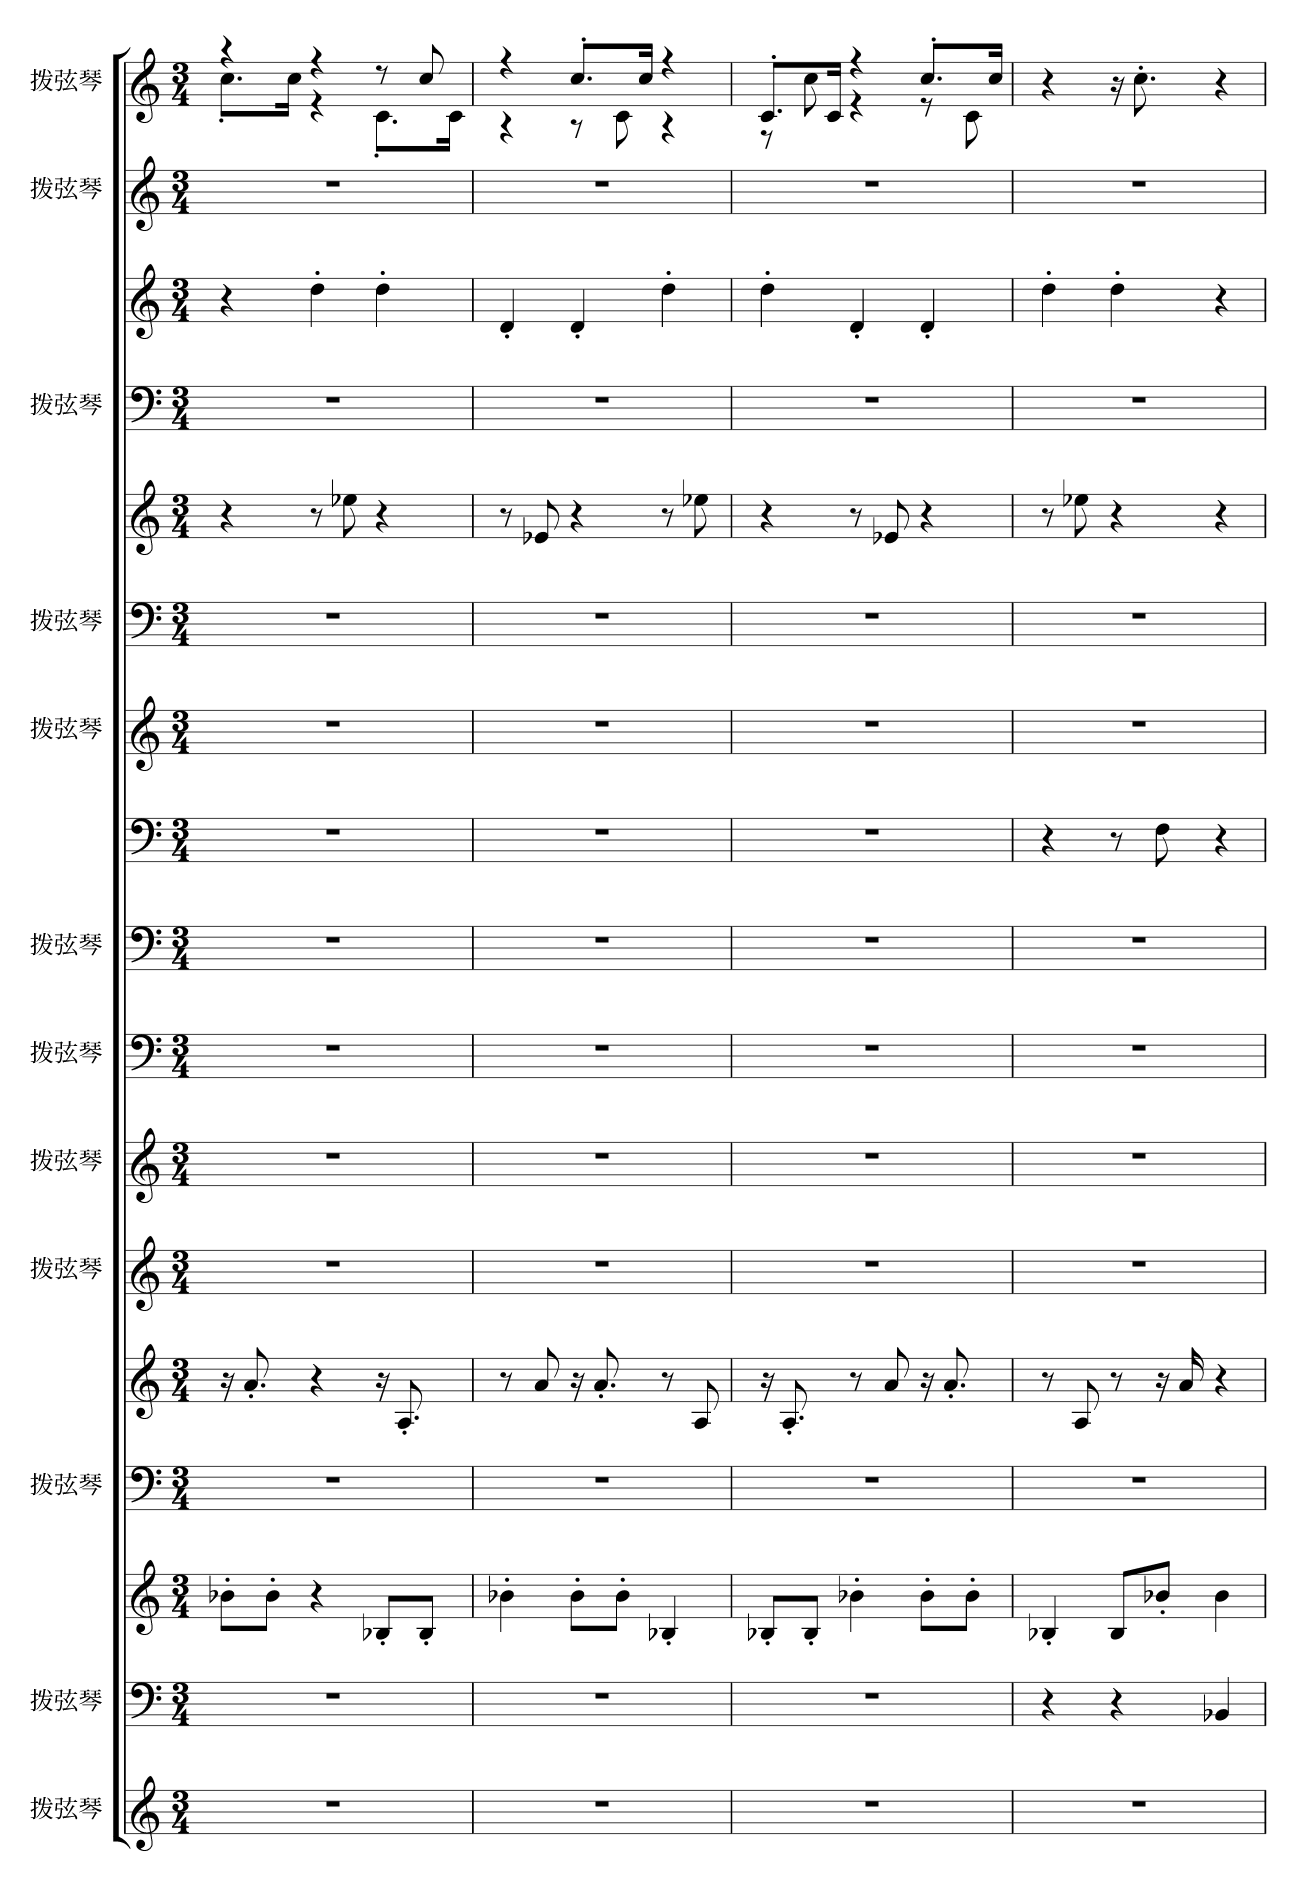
**kern	**kern	**kern	**kern	**kern	**kern	**kern	**kern	**kern	**kern	**kern	**kern	**kern	**kern	**kern	**kern	**kern
*part12	*part11	*part11	*part10	*part10	*part9	*part8	*part7	*part6	*part6	*part5	*part4	*part4	*part3	*part3	*part2	*part1
*staff17	*staff16	*staff15	*staff14	*staff13	*staff12	*staff11	*staff10	*staff9	*staff8	*staff7	*staff6	*staff5	*staff4	*staff3	*staff2	*staff1
*I"拨弦琴	*I"拨弦琴	*	*I"拨弦琴	*	*I"拨弦琴	*I"拨弦琴	*I"拨弦琴	*I"拨弦琴	*	*I"拨弦琴	*I"拨弦琴	*	*I"拨弦琴	*	*I"拨弦琴	*I"拨弦琴
*clefG2	*clefF4	*clefG2	*clefF4	*clefG2	*clefG2	*clefG2	*clefF4	*clefF4	*clefF4	*clefG2	*clefF4	*clefG2	*clefF4	*clefG2	*clefG2	*clefG2
*k[]	*k[]	*k[]	*k[]	*k[]	*k[]	*k[]	*k[]	*k[]	*k[]	*k[]	*k[]	*k[]	*k[]	*k[]	*k[]	*k[]
*M3/4	*M3/4	*M3/4	*M3/4	*M3/4	*M3/4	*M3/4	*M3/4	*M3/4	*M3/4	*M3/4	*M3/4	*M3/4	*M3/4	*M3/4	*M3/4	*M3/4
*MM105	*MM105	*MM105	*MM105	*MM105	*MM105	*MM105	*MM105	*MM105	*MM105	*MM105	*MM105	*MM105	*MM105	*MM105	*MM105	*MM105
=1	=1	=1	=1	=1	=1	=1	=1	=1	=1	=1	=1	=1	=1	=1	=1	=1
*	*	*	*	*	*	*	*	*	*	*	*	*	*	*	*	*^
2.r	2.r	8b-X'\L	2.r	16r	2.r	2.r	2.r	2.r	2.r	2.r	2.r	4r	2.r	4r	2.r	4r	8.cc'\L
.	.	.	.	8.a'/	.	.	.	.	.	.	.	.	.	.	.	.	.
.	.	8b-'\J	.	.	.	.	.	.	.	.	.	.	.	.	.	.	.
.	.	.	.	.	.	.	.	.	.	.	.	.	.	.	.	.	16cc\Jk
.	.	4r	.	4r	.	.	.	.	.	.	.	8r	.	4dd'\	.	4r	4r
.	.	.	.	.	.	.	.	.	.	.	.	8ee-X\	.	.	.	.	.
.	.	8B-X'/L	.	16r	.	.	.	.	.	.	.	4r	.	4dd'\	.	8r	8.c'\L
.	.	.	.	8.A'/	.	.	.	.	.	.	.	.	.	.	.	.	.
.	.	8B-'/J	.	.	.	.	.	.	.	.	.	.	.	.	.	8cc/	.
.	.	.	.	.	.	.	.	.	.	.	.	.	.	.	.	.	16c\Jk
=2	=2	=2	=2	=2	=2	=2	=2	=2	=2	=2	=2	=2	=2	=2	=2	=2	=2
2.r	2.r	4b-X'\	2.r	8r	2.r	2.r	2.r	2.r	2.r	2.r	2.r	8r	2.r	4d'/	2.r	4r	4r
.	.	.	.	8a/	.	.	.	.	.	.	.	8e-X/	.	.	.	.	.
.	.	8b-'\L	.	16r	.	.	.	.	.	.	.	4r	.	4d'/	.	8.cc'/L	8r
.	.	.	.	8.a'/	.	.	.	.	.	.	.	.	.	.	.	.	.
.	.	8b-'\J	.	.	.	.	.	.	.	.	.	.	.	.	.	.	8c\
.	.	.	.	.	.	.	.	.	.	.	.	.	.	.	.	16cc/Jk	.
.	.	4B-X'/	.	8r	.	.	.	.	.	.	.	8r	.	4dd'\	.	4r	4r
.	.	.	.	8A/	.	.	.	.	.	.	.	8ee-X\	.	.	.	.	.
=3	=3	=3	=3	=3	=3	=3	=3	=3	=3	=3	=3	=3	=3	=3	=3	=3	=3
2.r	2.r	8B-X'/L	2.r	16r	2.r	2.r	2.r	2.r	2.r	2.r	2.r	4r	2.r	4dd'\	2.r	8.c'/L	8r
.	.	.	.	8.A'/	.	.	.	.	.	.	.	.	.	.	.	.	.
.	.	8B-'/J	.	.	.	.	.	.	.	.	.	.	.	.	.	.	8cc\
.	.	.	.	.	.	.	.	.	.	.	.	.	.	.	.	16c/Jk	.
.	.	4b-X'\	.	8r	.	.	.	.	.	.	.	8r	.	4d'/	.	4r	4r
.	.	.	.	8a/	.	.	.	.	.	.	.	8e-X/	.	.	.	.	.
.	.	8b-'\L	.	16r	.	.	.	.	.	.	.	4r	.	4d'/	.	8.cc'/L	8r
.	.	.	.	8.a'/	.	.	.	.	.	.	.	.	.	.	.	.	.
.	.	8b-'\J	.	.	.	.	.	.	.	.	.	.	.	.	.	.	8c\
.	.	.	.	.	.	.	.	.	.	.	.	.	.	.	.	16cc/Jk	.
*	*	*	*	*	*	*	*	*	*	*	*	*	*	*	*	*v	*v
=4	=4	=4	=4	=4	=4	=4	=4	=4	=4	=4	=4	=4	=4	=4	=4	=4
2.r	4r	4B-X'/	2.r	8r	2.r	2.r	2.r	2.r	4r	2.r	2.r	8r	2.r	4dd'\	2.r	4r
.	.	.	.	8A/	.	.	.	.	.	.	.	8ee-X\	.	.	.	.
.	4r	8B-/L	.	8r	.	.	.	.	8r	.	.	4r	.	4dd'\	.	16r
.	.	.	.	.	.	.	.	.	.	.	.	.	.	.	.	8.cc'\
.	.	8b-X'/J	.	16r	.	.	.	.	8F\	.	.	.	.	.	.	.
.	.	.	.	16a/	.	.	.	.	.	.	.	.	.	.	.	.
.	4BB-X/	4b-\	.	4r	.	.	.	.	4r	.	.	4r	.	4r	.	4r
=	=	=	=	=	=	=	=	=	=	=	=	=	=	=	=	=
*-	*-	*-	*-	*-	*-	*-	*-	*-	*-	*-	*-	*-	*-	*-	*-	*-
